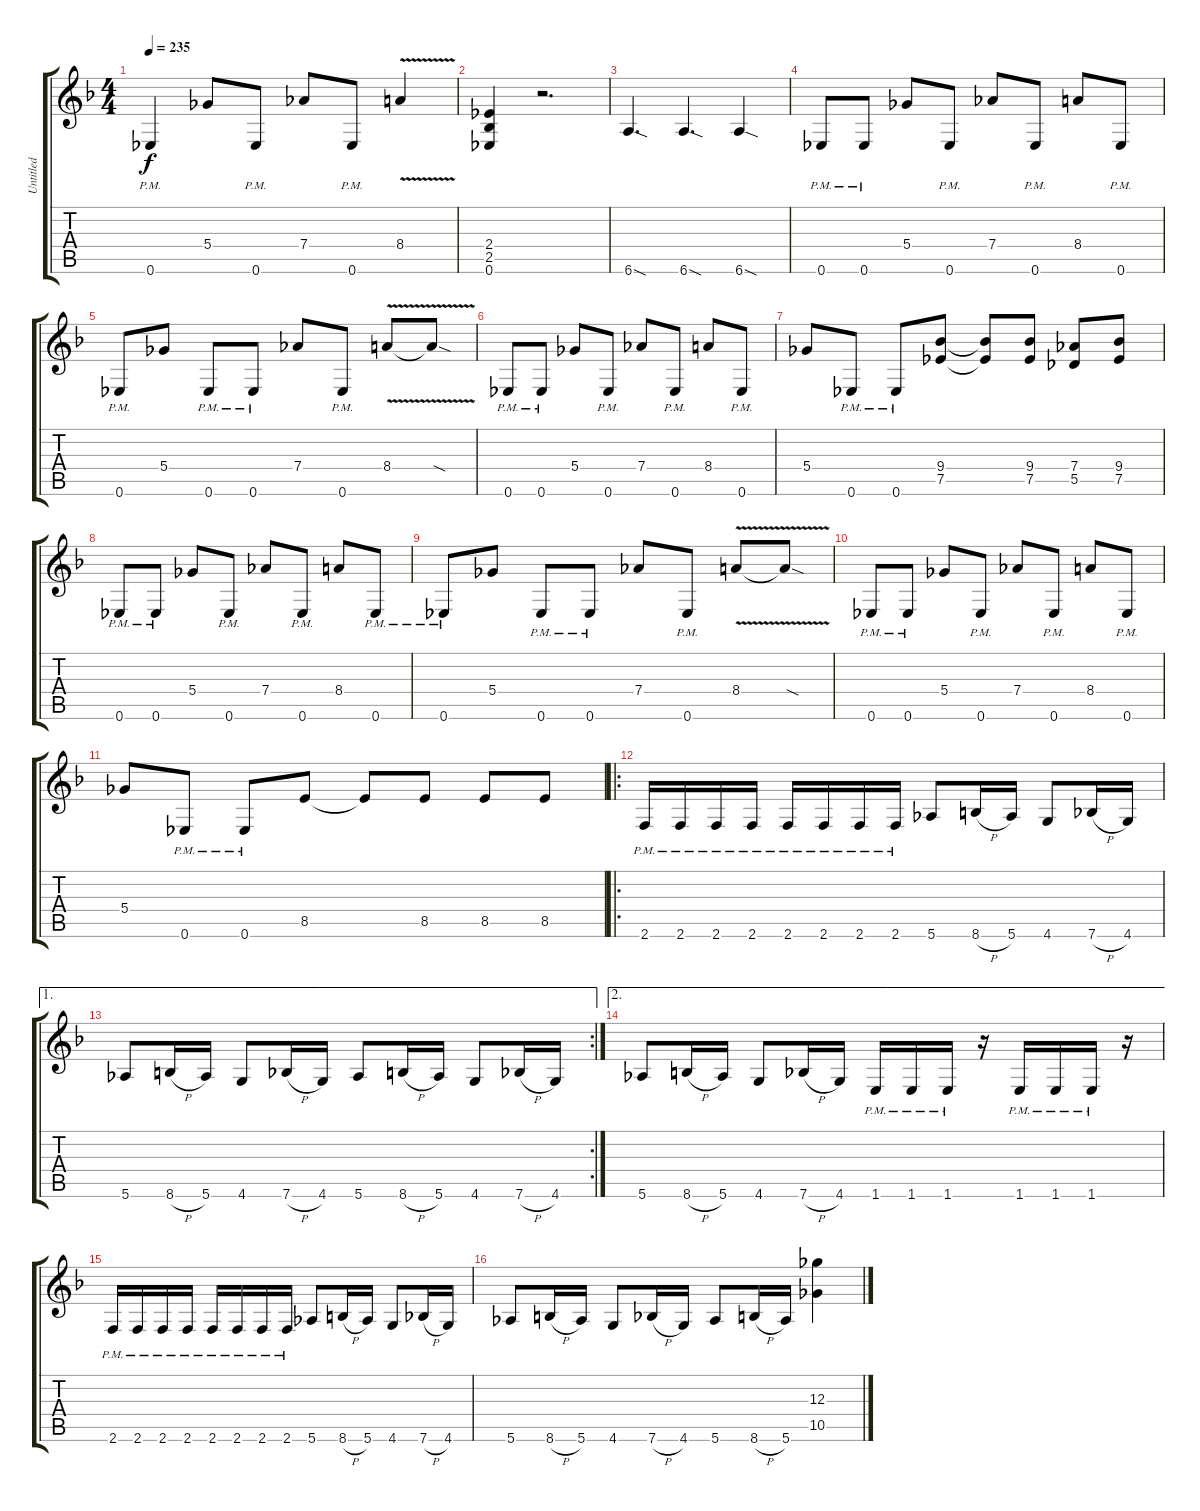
\track ("Untitled" "Untitled") {instrument distortionguitar}
\staff {score tabs}
\tuning (Eb4 Bb3 Gb3 Db3 Ab2 Eb2) {hide}
\ts (4 4)
\tempo 235
\clef g2
\ks f
0.6{pm}.4{dy f instrument distortionguitar} 5.4.8 0.6{pm}.8 7.4.8 0.6{pm}.8 8.4{v}.4 |
(2.4 2.5 0.6).4 r.2{d} |
6.6{sod}.4{d} 6.6{sod}.4{d} 6.6{sod}.4 |
0.6{pm}.8 0.6{pm}.8 5.4.8 0.6{pm}.8 7.4.8 0.6{pm}.8 8.4.8 0.6{pm}.8 |
0.6{pm}.8 5.4.8 0.6{pm}.8 0.6{pm}.8 7.4.8 0.6{pm}.8 8.4{v}.8 8.4{sod t}.8 |
0.6{pm}.8 0.6{pm}.8 5.4.8 0.6{pm}.8 7.4.8 0.6{pm}.8 8.4.8 0.6{pm}.8 |
5.4.8 0.6{pm}.8 0.6{pm}.8 (9.4 7.5).8 (9.4{t} 7.5{t}).8 (9.4 7.5).8 (7.4 5.5).8 (9.4 7.5).8 |
0.6{pm}.8 0.6{pm}.8 5.4.8 0.6{pm}.8 7.4.8 0.6{pm}.8 8.4.8 0.6{pm}.8 |
0.6{pm}.8 5.4.8 0.6{pm}.8 0.6{pm}.8 7.4.8 0.6{pm}.8 8.4{v}.8 8.4{sod t}.8 |
0.6{pm}.8 0.6{pm}.8 5.4.8 0.6{pm}.8 7.4.8 0.6{pm}.8 8.4.8 0.6{pm}.8 |
5.4.8 0.6{pm}.8 0.6{pm}.8 8.5.8 8.5{t}.8 8.5.8 8.5.8 8.5.8 |
\ro
2.6{pm}.16 2.6{pm}.16 2.6{pm}.16 2.6{pm}.16 2.6{pm}.16 2.6{pm}.16 2.6{pm}.16 2.6{pm}.16 5.6.8 8.6{h}.16 5.6.16 4.6.8 7.6{h}.16 4.6.16 |
\ae 1
\rc 2
5.6.8 8.6{h}.16 5.6.16 4.6.8 7.6{h}.16 4.6.16 5.6.8 8.6{h}.16 5.6.16 4.6.8 7.6{h}.16 4.6.16 |
\ae 2
5.6.8 8.6{h}.16 5.6.16 4.6.8 7.6{h}.16 4.6.16 1.6{pm}.16 1.6{pm}.16 1.6{pm}.16 r.16 1.6{pm}.16 1.6{pm}.16 1.6{pm}.16 r.16 |
2.6{pm}.16 2.6{pm}.16 2.6{pm}.16 2.6{pm}.16 2.6{pm}.16 2.6{pm}.16 2.6{pm}.16 2.6{pm}.16 5.6.8 8.6{h}.16 5.6.16 4.6.8 7.6{h}.16 4.6.16 |
5.6.8 8.6{h}.16 5.6.16 4.6.8 7.6{h}.16 4.6.16 5.6.8 8.6{h}.16 5.6.16 (12.3 10.5).4
